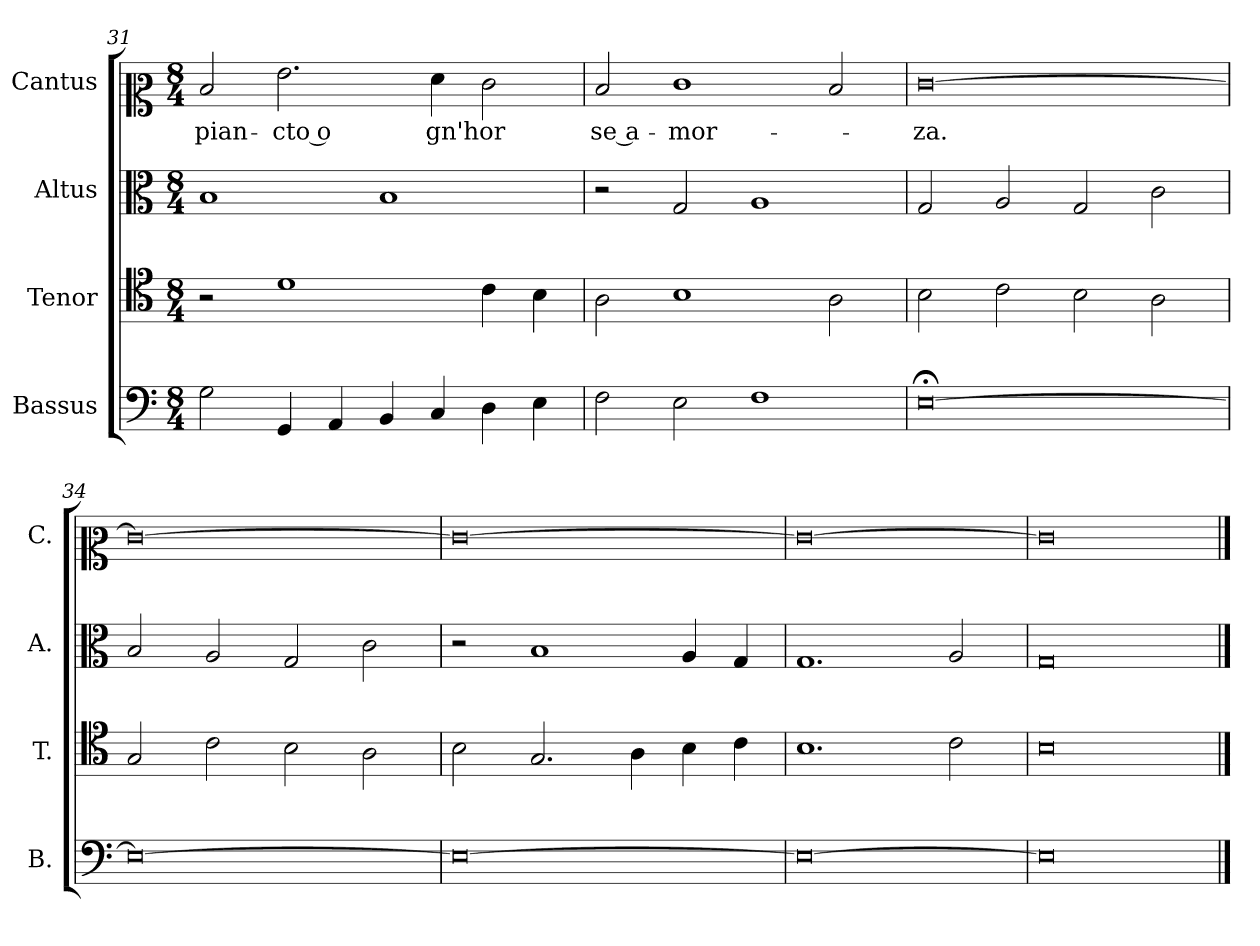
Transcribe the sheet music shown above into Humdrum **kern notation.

**kern	**kern	**kern	**kern	**text
*part4	*part3	*part2	*part1	*part1
*staff4	*staff3	*staff2	*staff1	*staff1
*I"Bassus	*I"Tenor	*I"Altus	*I"Cantus	*
*I'B.	*I'T.	*I'A.	*I'C.	*
*clefF4	*clefC4	*clefC3	*clefC2	*
*k[]	*k[]	*k[]	*k[]	*
*M8/4	*M8/4	*M8/4	*M8/4	*
=31	=31	=31	=31	=31
!	!	!	!	!LO:LY:b
2G\	2r	1B	2d/	pian-
!	!	!	!	!LO:LY:b
4GG/	1d	.	2.g\	-cto o
4AA/	.	.	.	.
4BB/	.	1B	.	.
!	!	!	!	!LO:LY:b
4C/	.	.	4f\	gn'hor
4D\	4c\	.	2e\	.
4E\	4B\	.	.	.
=32	=32	=32	=32	=32
!	!	!	!	!LO:LY:b
2F\	2A\	2r	2d/	se a-
!	!	!	!	!LO:LY:b
2E\	1B	2G/	1e	-mor-
1F	.	1A	.	.
.	2A\	.	2d/	.
=33	=33	=33	=33	=33
!	!	!	!	!LO:LY:b
[0E;<	2B\	2G/	[0e	-za.
.	2c\	2A/	.	.
.	2B\	2G/	.	.
.	2A\	2c\	.	.
=34	=34	=34	=34	=34
0E_	2G/	2B/	0e_	.
.	2c\	2A/	.	.
.	2B\	2G/	.	.
.	2A\	2c\	.	.
=35	=35	=35	=35	=35
0E_	2B\	2r	0e_	.
.	2.G/	1B	.	.
.	4A\	.	.	.
.	4B\	4A/	.	.
.	4c\	4G/	.	.
!!LO:PB:g=z
=36	=36	=36	=36	=36
0E_	1.B	1.G	0e_	.
.	2c\	2A/	.	.
=37	=37	=37	=37	=37
0E]	0B	0G	0e]	.
==	==	==	==	==
*-	*-	*-	*-	*-
